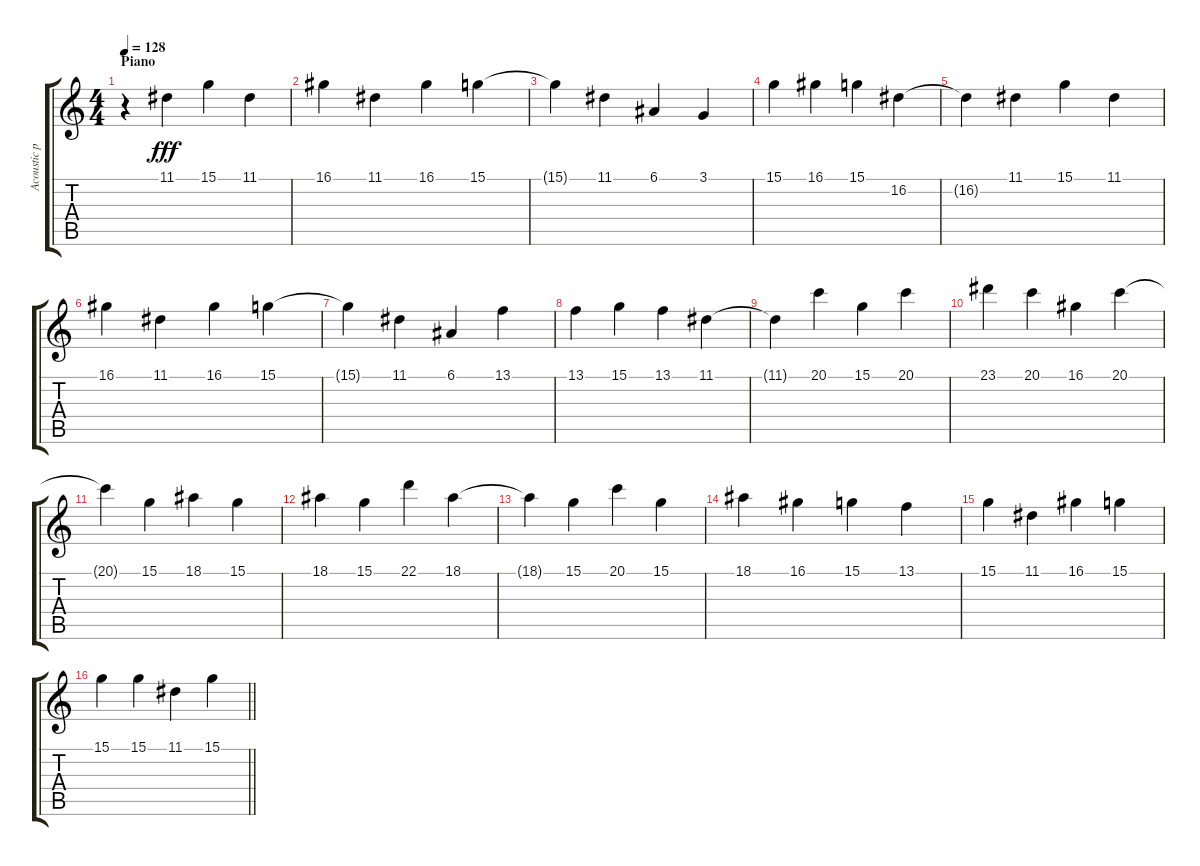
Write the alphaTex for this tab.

\track ("Acoustic piano" "Acoustic p") {instrument acousticgrandpiano}
\staff {score tabs}
\tuning (E4 B3 G3 D3 A2 E2) {hide}
\ts (4 4)
\section ("" "Piano ")
\tempo 128
\clef g2
\ks c
r.4{dy fff} 11.1.4 15.1.4 11.1.4 |
16.1.4 11.1.4 16.1.4 15.1.4 |
15.1{t}.4 11.1.4 6.1.4 3.1.4 |
15.1.4 16.1.4 15.1.4 16.2.4 |
16.2{t}.4 11.1.4 15.1.4 11.1.4 |
16.1.4 11.1.4 16.1.4 15.1.4 |
15.1{t}.4 11.1.4 6.1.4 13.1.4 |
13.1.4 15.1.4 13.1.4 11.1.4 |
11.1{t}.4 20.1.4 15.1.4 20.1.4 |
23.1.4 20.1.4 16.1.4 20.1.4 |
20.1{t}.4 15.1.4 18.1.4 15.1.4 |
18.1.4 15.1.4 22.1.4 18.1.4 |
18.1{t}.4 15.1.4 20.1.4 15.1.4 |
18.1.4 16.1.4 15.1.4 13.1.4 |
15.1.4 11.1.4 16.1.4 15.1.4 |
\barLineRight lightlight
15.1.4 15.1.4 11.1.4 15.1.4
